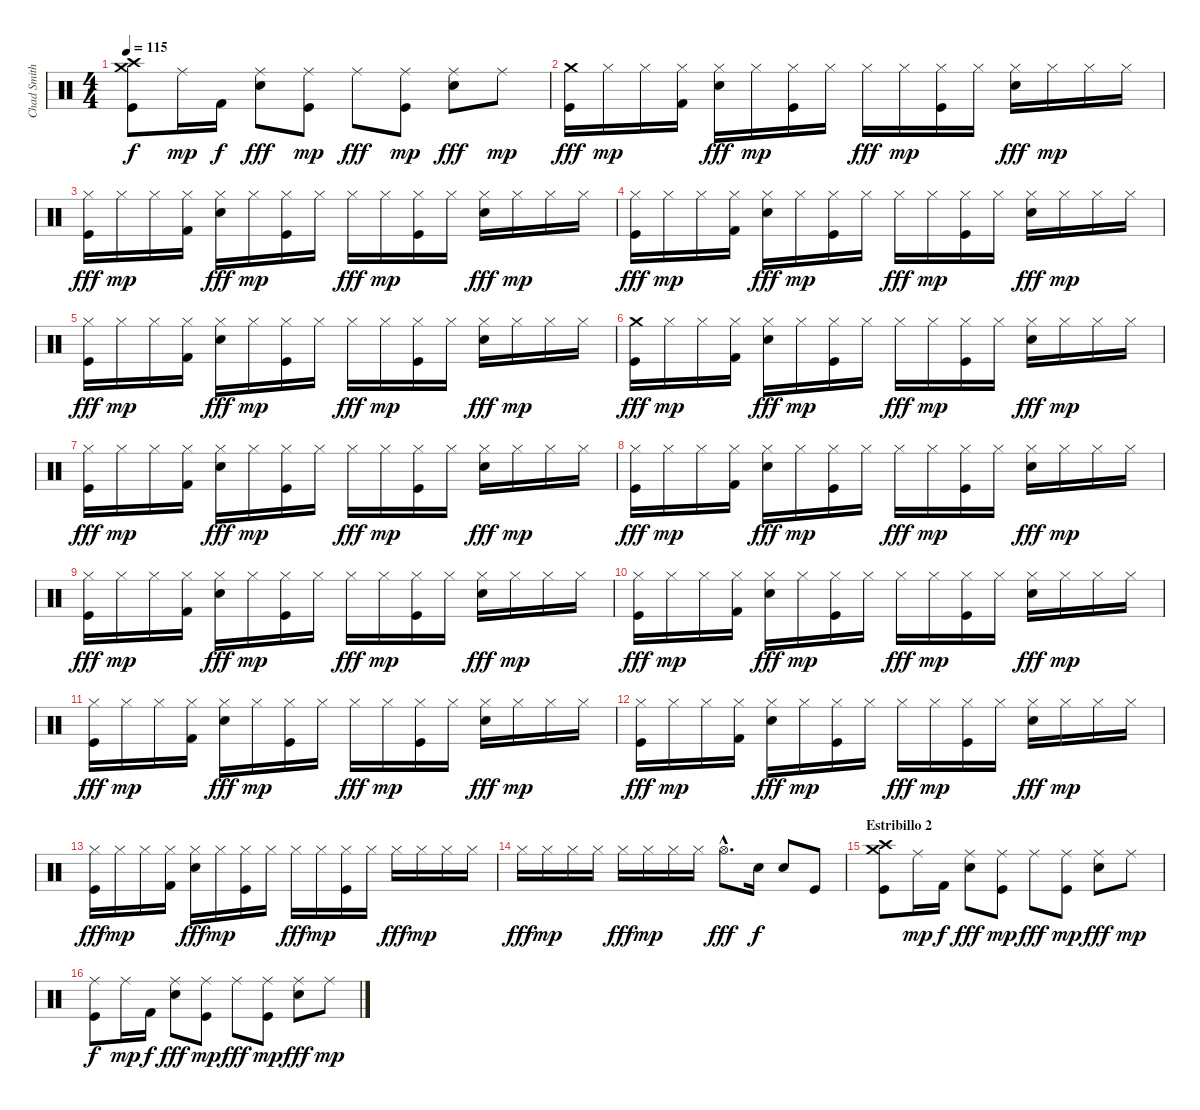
\track ("Chad Smith" "Chad Smith") {instrument percussion}
\staff {score}
\articulation defaults
\ts (4 4)
\tempo 115
\clef neutral
\ks c
("Crash high (hit)" "Crash medium (hit)" "Kick (hit)").8{dy f} "Ride (middle)".16{dy mp} "Kick (hit) 2".16{dy f} ("Ride (middle)" "Snare (hit) 2").8{dy fff} ("Ride (middle)" "Kick (hit)").8{dy mp} "Ride (middle)".8{dy fff} ("Ride (middle)" "Kick (hit)").8{dy mp} ("Ride (middle)" "Snare (hit) 2").8{dy fff} "Ride (middle)".8{dy mp} |
("Crash medium (hit)" "Kick (hit)").16{dy fff} "Hi-Hat (closed)".16{dy mp} "Hi-Hat (closed)".16 ("Hi-Hat (closed)" "Kick (hit) 2").16 ("Hi-Hat (closed)" "Snare (hit) 2").16{dy fff} "Hi-Hat (closed)".16{dy mp} ("Hi-Hat (closed)" "Kick (hit)").16 "Hi-Hat (closed)".16 "Hi-Hat (closed)".16{dy fff} "Hi-Hat (closed)".16{dy mp} ("Hi-Hat (closed)" "Kick (hit)").16 "Hi-Hat (closed)".16 ("Hi-Hat (closed)" "Snare (hit) 2").16{dy fff} "Hi-Hat (closed)".16{dy mp} "Hi-Hat (closed)".16 "Hi-Hat (closed)".16 |
("Hi-Hat (closed)" "Kick (hit)").16{dy fff} "Hi-Hat (closed)".16{dy mp} "Hi-Hat (closed)".16 ("Hi-Hat (closed)" "Kick (hit) 2").16 ("Hi-Hat (closed)" "Snare (hit) 2").16{dy fff} "Hi-Hat (closed)".16{dy mp} ("Hi-Hat (closed)" "Kick (hit)").16 "Hi-Hat (closed)".16 "Hi-Hat (closed)".16{dy fff} "Hi-Hat (closed)".16{dy mp} ("Hi-Hat (closed)" "Kick (hit)").16 "Hi-Hat (closed)".16 ("Hi-Hat (closed)" "Snare (hit) 2").16{dy fff} "Hi-Hat (closed)".16{dy mp} "Hi-Hat (closed)".16 "Hi-Hat (closed)".16 |
("Hi-Hat (closed)" "Kick (hit)").16{dy fff} "Hi-Hat (closed)".16{dy mp} "Hi-Hat (closed)".16 ("Hi-Hat (closed)" "Kick (hit) 2").16 ("Hi-Hat (closed)" "Snare (hit) 2").16{dy fff} "Hi-Hat (closed)".16{dy mp} ("Hi-Hat (closed)" "Kick (hit)").16 "Hi-Hat (closed)".16 "Hi-Hat (closed)".16{dy fff} "Hi-Hat (closed)".16{dy mp} ("Hi-Hat (closed)" "Kick (hit)").16 "Hi-Hat (closed)".16 ("Hi-Hat (closed)" "Snare (hit) 2").16{dy fff} "Hi-Hat (closed)".16{dy mp} "Hi-Hat (closed)".16 "Hi-Hat (closed)".16 |
("Hi-Hat (closed)" "Kick (hit)").16{dy fff} "Hi-Hat (closed)".16{dy mp} "Hi-Hat (closed)".16 ("Hi-Hat (closed)" "Kick (hit) 2").16 ("Hi-Hat (closed)" "Snare (hit) 2").16{dy fff} "Hi-Hat (closed)".16{dy mp} ("Hi-Hat (closed)" "Kick (hit)").16 "Hi-Hat (closed)".16 "Hi-Hat (closed)".16{dy fff} "Hi-Hat (closed)".16{dy mp} ("Hi-Hat (closed)" "Kick (hit)").16 "Hi-Hat (closed)".16 ("Hi-Hat (closed)" "Snare (hit) 2").16{dy fff} "Hi-Hat (closed)".16{dy mp} "Hi-Hat (closed)".16 "Hi-Hat (closed)".16 |
("Crash medium (hit)" "Kick (hit)").16{dy fff} "Hi-Hat (closed)".16{dy mp} "Hi-Hat (closed)".16 ("Hi-Hat (closed)" "Kick (hit) 2").16 ("Hi-Hat (closed)" "Snare (hit) 2").16{dy fff} "Hi-Hat (closed)".16{dy mp} ("Hi-Hat (closed)" "Kick (hit)").16 "Hi-Hat (closed)".16 "Hi-Hat (closed)".16{dy fff} "Hi-Hat (closed)".16{dy mp} ("Hi-Hat (closed)" "Kick (hit)").16 "Hi-Hat (closed)".16 ("Hi-Hat (closed)" "Snare (hit) 2").16{dy fff} "Hi-Hat (closed)".16{dy mp} "Hi-Hat (closed)".16 "Hi-Hat (closed)".16 |
("Hi-Hat (closed)" "Kick (hit)").16{dy fff} "Hi-Hat (closed)".16{dy mp} "Hi-Hat (closed)".16 ("Hi-Hat (closed)" "Kick (hit) 2").16 ("Hi-Hat (closed)" "Snare (hit) 2").16{dy fff} "Hi-Hat (closed)".16{dy mp} ("Hi-Hat (closed)" "Kick (hit)").16 "Hi-Hat (closed)".16 "Hi-Hat (closed)".16{dy fff} "Hi-Hat (closed)".16{dy mp} ("Hi-Hat (closed)" "Kick (hit)").16 "Hi-Hat (closed)".16 ("Hi-Hat (closed)" "Snare (hit) 2").16{dy fff} "Hi-Hat (closed)".16{dy mp} "Hi-Hat (closed)".16 "Hi-Hat (closed)".16 |
("Hi-Hat (closed)" "Kick (hit)").16{dy fff} "Hi-Hat (closed)".16{dy mp} "Hi-Hat (closed)".16 ("Hi-Hat (closed)" "Kick (hit) 2").16 ("Hi-Hat (closed)" "Snare (hit) 2").16{dy fff} "Hi-Hat (closed)".16{dy mp} ("Hi-Hat (closed)" "Kick (hit)").16 "Hi-Hat (closed)".16 "Hi-Hat (closed)".16{dy fff} "Hi-Hat (closed)".16{dy mp} ("Hi-Hat (closed)" "Kick (hit)").16 "Hi-Hat (closed)".16 ("Hi-Hat (closed)" "Snare (hit) 2").16{dy fff} "Hi-Hat (closed)".16{dy mp} "Hi-Hat (closed)".16 "Hi-Hat (closed)".16 |
("Hi-Hat (closed)" "Kick (hit)").16{dy fff} "Hi-Hat (closed)".16{dy mp} "Hi-Hat (closed)".16 ("Hi-Hat (closed)" "Kick (hit) 2").16 ("Hi-Hat (closed)" "Snare (hit) 2").16{dy fff} "Hi-Hat (closed)".16{dy mp} ("Hi-Hat (closed)" "Kick (hit)").16 "Hi-Hat (closed)".16 "Hi-Hat (closed)".16{dy fff} "Hi-Hat (closed)".16{dy mp} ("Hi-Hat (closed)" "Kick (hit)").16 "Hi-Hat (closed)".16 ("Hi-Hat (closed)" "Snare (hit) 2").16{dy fff} "Hi-Hat (closed)".16{dy mp} "Hi-Hat (closed)".16 "Hi-Hat (closed)".16 |
("Hi-Hat (closed)" "Kick (hit)").16{dy fff} "Hi-Hat (closed)".16{dy mp} "Hi-Hat (closed)".16 ("Hi-Hat (closed)" "Kick (hit) 2").16 ("Hi-Hat (closed)" "Snare (hit) 2").16{dy fff} "Hi-Hat (closed)".16{dy mp} ("Hi-Hat (closed)" "Kick (hit)").16 "Hi-Hat (closed)".16 "Hi-Hat (closed)".16{dy fff} "Hi-Hat (closed)".16{dy mp} ("Hi-Hat (closed)" "Kick (hit)").16 "Hi-Hat (closed)".16 ("Hi-Hat (closed)" "Snare (hit) 2").16{dy fff} "Hi-Hat (closed)".16{dy mp} "Hi-Hat (closed)".16 "Hi-Hat (closed)".16 |
("Hi-Hat (closed)" "Kick (hit)").16{dy fff} "Hi-Hat (closed)".16{dy mp} "Hi-Hat (closed)".16 ("Hi-Hat (closed)" "Kick (hit) 2").16 ("Hi-Hat (closed)" "Snare (hit) 2").16{dy fff} "Hi-Hat (closed)".16{dy mp} ("Hi-Hat (closed)" "Kick (hit)").16 "Hi-Hat (closed)".16 "Hi-Hat (closed)".16{dy fff} "Hi-Hat (closed)".16{dy mp} ("Hi-Hat (closed)" "Kick (hit)").16 "Hi-Hat (closed)".16 ("Hi-Hat (closed)" "Snare (hit) 2").16{dy fff} "Hi-Hat (closed)".16{dy mp} "Hi-Hat (closed)".16 "Hi-Hat (closed)".16 |
("Hi-Hat (closed)" "Kick (hit)").16{dy fff} "Hi-Hat (closed)".16{dy mp} "Hi-Hat (closed)".16 ("Hi-Hat (closed)" "Kick (hit) 2").16 ("Hi-Hat (closed)" "Snare (hit) 2").16{dy fff} "Hi-Hat (closed)".16{dy mp} ("Hi-Hat (closed)" "Kick (hit)").16 "Hi-Hat (closed)".16 "Hi-Hat (closed)".16{dy fff} "Hi-Hat (closed)".16{dy mp} ("Hi-Hat (closed)" "Kick (hit)").16 "Hi-Hat (closed)".16 ("Hi-Hat (closed)" "Snare (hit) 2").16{dy fff} "Hi-Hat (closed)".16{dy mp} "Hi-Hat (closed)".16 "Hi-Hat (closed)".16 |
("Hi-Hat (closed)" "Kick (hit)").16{dy fff} "Hi-Hat (closed)".16{dy mp} "Hi-Hat (closed)".16 ("Hi-Hat (closed)" "Kick (hit) 2").16 ("Hi-Hat (closed)" "Snare (hit) 2").16{dy fff} "Hi-Hat (closed)".16{dy mp} ("Hi-Hat (closed)" "Kick (hit)").16 "Hi-Hat (closed)".16 "Hi-Hat (closed)".16{dy fff} "Hi-Hat (closed)".16{dy mp} ("Hi-Hat (closed)" "Kick (hit)").16 "Hi-Hat (closed)".16 "Hi-Hat (closed)".16{dy fff} "Hi-Hat (closed)".16{dy mp} "Hi-Hat (closed)".16 "Hi-Hat (closed)".16 |
"Hi-Hat (closed)".16{dy fff} "Hi-Hat (closed)".16{dy mp} "Hi-Hat (closed)".16 "Hi-Hat (closed)".16 "Hi-Hat (closed)".16{dy fff} "Hi-Hat (closed)".16{dy mp} "Hi-Hat (closed)".16 "Hi-Hat (closed)".16 "Hi-Hat (open)"{hac}.8{d dy fff} "Snare (hit) 2".16{dy f} "Snare (hit) 2".8 "Kick (hit)".8 |
\section ("" "Estribillo 2")
("Crash high (hit)" "Crash medium (hit)" "Kick (hit)").8 "Ride (middle)".16{dy mp} "Kick (hit) 2".16{dy f} ("Ride (middle)" "Snare (hit) 2").8{dy fff} ("Ride (middle)" "Kick (hit)").8{dy mp} "Ride (middle)".8{dy fff} ("Ride (middle)" "Kick (hit)").8{dy mp} ("Ride (middle)" "Snare (hit) 2").8{dy fff} "Ride (middle)".8{dy mp} |
("Ride (middle)" "Kick (hit)").8{dy f} "Ride (middle)".16{dy mp} "Kick (hit) 2".16{dy f} ("Ride (middle)" "Snare (hit) 2").8{dy fff} ("Ride (middle)" "Kick (hit)").8{dy mp} "Ride (middle)".8{dy fff} ("Ride (middle)" "Kick (hit)").8{dy mp} ("Ride (middle)" "Snare (hit) 2").8{dy fff} "Ride (middle)".8{dy mp}
